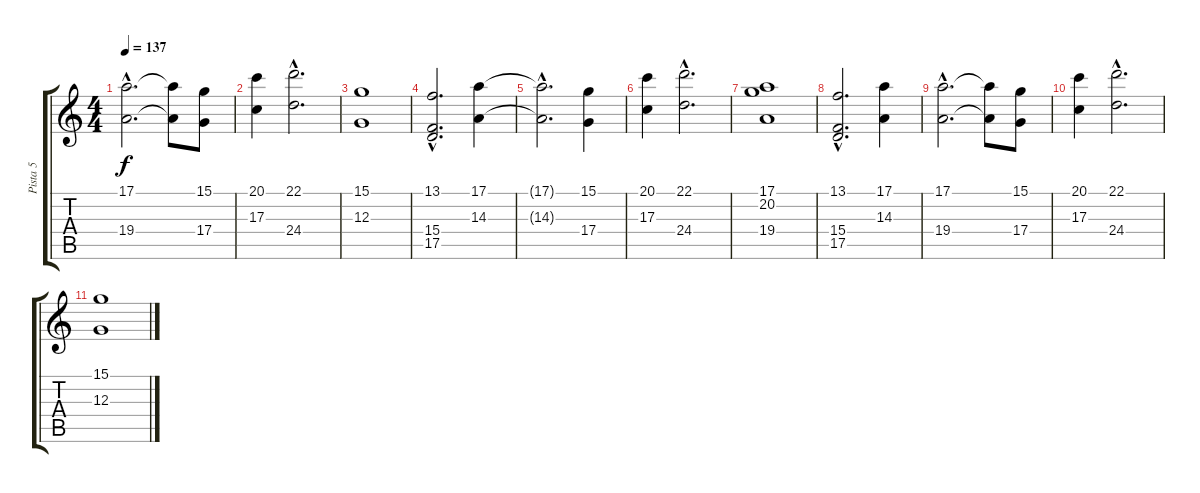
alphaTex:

\track ("Pista 5" "Pista 5") {instrument stringensemble1}
\staff {score tabs}
\tuning (E4 B3 G3 D3 A2 E2) {hide}
\ts (4 4)
\tempo 137
\clef g2
\ks c
(17.1{hac} 19.4{hac}).2{d dy f} (17.1{t} 19.4{t}).8 (15.1 17.4).8 |
(20.1 17.3).4 (22.1{hac} 24.4{hac}).2{d} |
(15.1 12.3).1 |
(13.1{hac} 15.4{hac} 17.5{hac}).2{d volume 10} (17.1 14.3).4 |
(17.1{hac t} 14.3{hac t}).2{d} (15.1 17.4).4 |
(20.1 17.3).4 (22.1{hac} 24.4{hac}).2{d} |
(17.1 20.2 19.4).1 |
(13.1{hac} 15.4{hac} 17.5{hac}).2{d} (17.1 14.3).4 |
(17.1{hac} 19.4{hac}).2{d} (17.1{t} 19.4{t}).8 (15.1 17.4).8 |
(20.1 17.3).4 (22.1{hac} 24.4{hac}).2{d} |
(15.1 12.3).1
